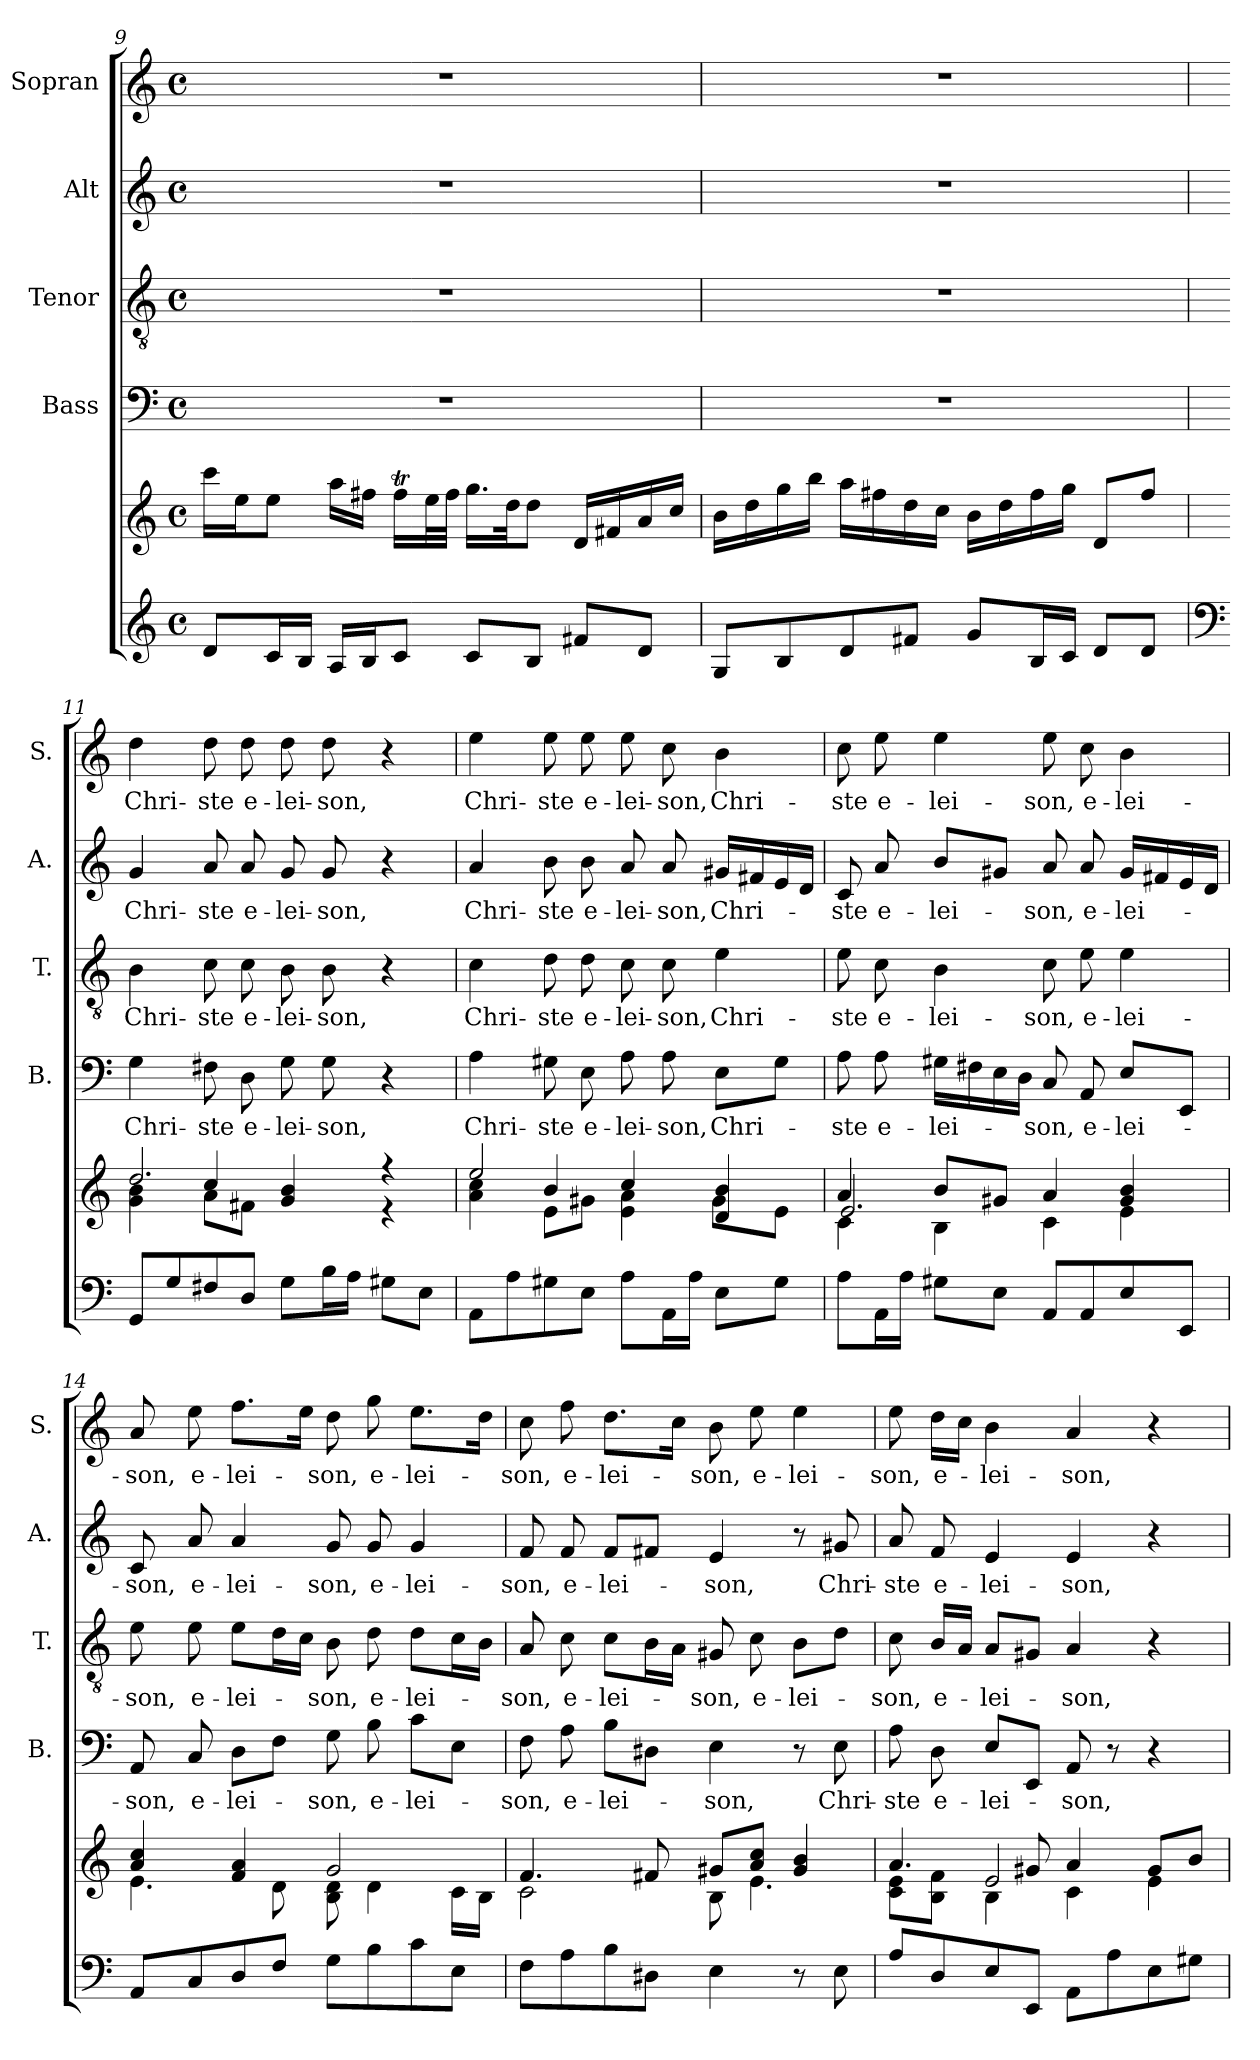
**kern	**kern	**kern	**text	**kern	**text	**kern	**text	**kern	**text
*part5	*part5	*part4	*part4	*part3	*part3	*part2	*part2	*part1	*part1
*staff6	*staff5	*staff4	*staff4	*staff3	*staff3	*staff2	*staff2	*staff1	*staff1
*	*	*I"Bass	*	*I"Tenor	*	*I"Alt	*	*I"Sopran	*
*	*	*I'B.	*	*I'T.	*	*I'A.	*	*I'S.	*
*clefG2	*clefG2	*clefF4	*	*clefGv2	*	*clefG2	*	*clefG2	*
*k[]	*k[]	*k[]	*	*k[]	*	*k[]	*	*k[]	*
*C:	*C:	*C:	*	*C:	*	*C:	*	*C:	*
*M4/4	*M4/4	*M4/4	*	*M4/4	*	*M4/4	*	*M4/4	*
*met(c)	*met(c)	*met(c)	*	*met(c)	*	*met(c)	*	*met(c)	*
=9	=9	=9	=9	=9	=9	=9	=9	=9	=9
8d/L	16ccc\LL	1r	.	1r	.	1r	.	1r	.
.	16ee\J	.	.	.	.	.	.	.	.
16c/L	8ee\J	.	.	.	.	.	.	.	.
16B/JJ	.	.	.	.	.	.	.	.	.
16A/LL	16aa\LL	.	.	.	.	.	.	.	.
16B/J	16ff#X\JJ	.	.	.	.	.	.	.	.
8c/J	16ff#t\LL	.	.	.	.	.	.	.	.
.	32ee\L	.	.	.	.	.	.	.	.
.	32ff#\JJJ	.	.	.	.	.	.	.	.
8c/L	16.gg\LL	.	.	.	.	.	.	.	.
.	32dd\Jk	.	.	.	.	.	.	.	.
8B/J	8dd\J	.	.	.	.	.	.	.	.
8f#X/L	16d/LL	.	.	.	.	.	.	.	.
.	16f#X/	.	.	.	.	.	.	.	.
8d/J	16a/	.	.	.	.	.	.	.	.
.	16cc/JJ	.	.	.	.	.	.	.	.
!!LO:LB:g=z
=10	=10	=10	=10	=10	=10	=10	=10	=10	=10
8G/L	16b\LL	1r	.	1r	.	1r	.	1r	.
.	16dd\	.	.	.	.	.	.	.	.
8B/	16gg\	.	.	.	.	.	.	.	.
.	16bb\JJ	.	.	.	.	.	.	.	.
8d/	16aa\LL	.	.	.	.	.	.	.	.
.	16ff#X\	.	.	.	.	.	.	.	.
8f#X/J	16dd\	.	.	.	.	.	.	.	.
.	16cc\JJ	.	.	.	.	.	.	.	.
8g/L	16b\LL	.	.	.	.	.	.	.	.
.	16dd\	.	.	.	.	.	.	.	.
16B/L	16ff#\	.	.	.	.	.	.	.	.
16c/JJ	16gg\JJ	.	.	.	.	.	.	.	.
8d/L	8d/L	.	.	.	.	.	.	.	.
8d/J	8ff#/J	.	.	.	.	.	.	.	.
=11	=11	=11	=11	=11	=11	=11	=11	=11	=11
*clefF4	*	*	*	*	*	*	*	*	*
*	*^	*	*	*	*	*	*	*	*
*	*	*^	*	*	*	*	*	*	*	*
!	!	!	!	!	!LO:LY:b	!	!LO:LY:b	!	!LO:LY:b	!	!LO:LY:b
8GG/L	2.dd/	4g\ 4b\	4ryy	4G\	Chri-	4B\	Chri-	4g/	Chri-	4dd\	Chri-
8G/	.	.	.	.	.	.	.	.	.	.	.
!	!	!	!	!	!LO:LY:b	!	!LO:LY:b	!	!LO:LY:b	!	!LO:LY:b
8F#X/	.	4cc/	8a\L	8F#X\	-ste	8c\	-ste	8a/	-ste	8dd\	-ste
!	!	!	!	!	!LO:LY:b	!	!LO:LY:b	!	!LO:LY:b	!	!LO:LY:b
8D/J	.	.	8f#X\J	8D\	e-	8c\	e-	8a/	e-	8dd\	e-
!	!	!	!	!	!LO:LY:b	!	!LO:LY:b	!	!LO:LY:b	!	!LO:LY:b
8G\L	.	4g/ 4b/	2ryy	8G\	-lei-	8B\	-lei-	8g/	-lei-	8dd\	-lei-
!	!	!	!	!	!LO:LY:b	!	!LO:LY:b	!	!LO:LY:b	!	!LO:LY:b
16B\L	.	.	.	8G\	-son,	8B\	-son,	8g/	-son,	8dd\	-son,
16A\JJ	.	.	.	.	.	.	.	.	.	.	.
8G#X\L	4r	4r	.	4r	.	4r	.	4r	.	4r	.
8E\J	.	.	.	.	.	.	.	.	.	.	.
=12	=12	=12	=12	=12	=12	=12	=12	=12	=12	=12	=12
!	!	!	!	!	!LO:LY:b	!	!LO:LY:b	!	!LO:LY:b	!	!LO:LY:b
8AA\L	2ee/	4a\ 4cc\	4ryy	4A\	Chri-	4c\	Chri-	4a/	Chri-	4ee\	Chri-
8A\	.	.	.	.	.	.	.	.	.	.	.
!	!	!	!	!	!LO:LY:b	!	!LO:LY:b	!	!LO:LY:b	!	!LO:LY:b
8G#X\	.	8e\L	4b/	8G#X\	-ste	8d\	-ste	8b\	-ste	8ee\	-ste
!	!	!	!	!	!LO:LY:b	!	!LO:LY:b	!	!LO:LY:b	!	!LO:LY:b
8E\J	.	8g#X\J	.	8E\	e-	8d\	e-	8b\	e-	8ee\	e-
!	!	!	!	!	!LO:LY:b	!	!LO:LY:b	!	!LO:LY:b	!	!LO:LY:b
8A\L	4cc/	4e\ 4a\	2ryy	8A\	-lei-	8c\	-lei-	8a/	-lei-	8ee\	-lei-
!	!	!	!	!	!LO:LY:b	!	!LO:LY:b	!	!LO:LY:b	!	!LO:LY:b
16AA\L	.	.	.	8A\	-son,	8c\	-son,	8a/	-son,	8cc\	-son,
16A\JJ	.	.	.	.	.	.	.	.	.	.	.
!	!	!	!	!	!LO:LY:b	!	!LO:LY:b	!	!LO:LY:b	!	!LO:LY:b
8E\L	4d/ 4b/	8g#\L	.	8E\L	Chri-	4e\	Chri-	16g#X/LL	Chri-	4b\	Chri-
.	.	.	.	.	.	.	.	16f#X/	.	.	.
8G#\J	.	8e\J	.	8G#\J	.	.	.	16e/	.	.	.
.	.	.	.	.	.	.	.	16d/JJ	.	.	.
!!LO:PB:g=z
=13	=13	=13	=13	=13	=13	=13	=13	=13	=13	=13	=13
!	!	!	!	!	!LO:LY:b	!	!LO:LY:b	!	!LO:LY:b	!	!LO:LY:b
8A\L	4a/	4c\	2.e/	8A\	-ste	8e\	-ste	8c/	-ste	8cc\	-ste
!	!	!	!	!	!LO:LY:b	!	!LO:LY:b	!	!LO:LY:b	!	!LO:LY:b
16AA\L	.	.	.	8A\	e-	8c\	e-	8a/	e-	8ee\	e-
16A\JJ	.	.	.	.	.	.	.	.	.	.	.
!	!	!	!	!	!LO:LY:b	!	!LO:LY:b	!	!LO:LY:b	!	!LO:LY:b
8G#X\L	8b/L	4B\	.	16G#X\LL	-lei-	4B\	-lei-	8b/L	-lei-	4ee\	-lei-
.	.	.	.	16F#X\	.	.	.	.	.	.	.
8E\J	8g#X/J	.	.	16E\	.	.	.	8g#X/J	.	.	.
.	.	.	.	16D\JJ	.	.	.	.	.	.	.
!	!	!	!	!	!LO:LY:b	!	!LO:LY:b	!	!LO:LY:b	!	!LO:LY:b
8AA/L	4a/	4c\	.	8C/	-son,	8c\	-son,	8a/	-son,	8ee\	-son,
!	!	!	!	!	!LO:LY:b	!	!LO:LY:b	!	!LO:LY:b	!	!LO:LY:b
8AA/	.	.	.	8AA/	e-	8e\	e-	8a/	e-	8cc\	e-
!	!	!	!	!	!LO:LY:b	!	!LO:LY:b	!	!LO:LY:b	!	!LO:LY:b
8E/	4g#/ 4b/	4e\	4ryy	8E/L	-lei-	4e\	-lei-	16g#/LL	-lei-	4b\	-lei-
.	.	.	.	.	.	.	.	16f#X/	.	.	.
8EE/J	.	.	.	8EE/J	.	.	.	16e/	.	.	.
.	.	.	.	.	.	.	.	16d/JJ	.	.	.
*	*	*v	*v	*	*	*	*	*	*	*	*
=14	=14	=14	=14	=14	=14	=14	=14	=14	=14	=14
!	!	!	!	!LO:LY:b	!	!LO:LY:b	!	!LO:LY:b	!	!LO:LY:b
8AA/L	4a/ 4cc/	4.e\	8AA/	-son,	8e\	-son,	8c/	-son,	8a/	-son,
!	!	!	!	!LO:LY:b	!	!LO:LY:b	!	!LO:LY:b	!	!LO:LY:b
8C/	.	.	8C/	e-	8e\	e-	8a/	e-	8ee\	e-
!	!	!	!	!LO:LY:b	!	!LO:LY:b	!	!LO:LY:b	!	!LO:LY:b
8D/	4f/ 4a/	.	8D\L	-lei-	8e\L	-lei-	4a/	-lei-	8.ff\L	-lei-
8F/J	.	8d\	8F\J	.	16d\L	.	.	.	.	.
.	.	.	.	.	16c\JJ	.	.	.	16ee\Jk	.
!	!	!	!	!LO:LY:b	!	!LO:LY:b	!	!LO:LY:b	!	!LO:LY:b
8G\L	2g/	8B\ 8d\	8G\	-son,	8B\	-son,	8g/	-son,	8dd\	-son,
!	!	!	!	!LO:LY:b	!	!LO:LY:b	!	!LO:LY:b	!	!LO:LY:b
8B\	.	4d\	8B\	e-	8d\	e-	8g/	e-	8gg\	e-
!	!	!	!	!LO:LY:b	!	!LO:LY:b	!	!LO:LY:b	!	!LO:LY:b
8c\	.	.	8c\L	-lei-	8d\L	-lei-	4g/	-lei-	8.ee\L	-lei-
8E\J	.	16c\LL	8E\J	.	16c\L	.	.	.	.	.
.	.	16B\JJ	.	.	16B\JJ	.	.	.	16dd\Jk	.
=15	=15	=15	=15	=15	=15	=15	=15	=15	=15	=15
!	!	!	!	!LO:LY:b	!	!LO:LY:b	!	!LO:LY:b	!	!LO:LY:b
8F\L	4.f/	2c\	8F\	-son,	8A/	-son,	8f/	-son,	8cc\	-son,
!	!	!	!	!LO:LY:b	!	!LO:LY:b	!	!LO:LY:b	!	!LO:LY:b
8A\	.	.	8A\	e-	8c\	e-	8f/	e-	8ff\	e-
!	!	!	!	!LO:LY:b	!	!LO:LY:b	!	!LO:LY:b	!	!LO:LY:b
8B\	.	.	8B\L	-lei-	8c\L	-lei-	8f/L	-lei-	8.dd\L	-lei-
8D#X\J	8f#X/	.	8D#X\J	.	16B\L	.	8f#X/J	.	.	.
.	.	.	.	.	16A\JJ	.	.	.	16cc\Jk	.
!	!	!	!	!LO:LY:b	!	!LO:LY:b	!	!LO:LY:b	!	!LO:LY:b
4E\	8g#X/L	8B\	4E\	-son,	8G#X/	-son,	4e/	-son,	8b\	-son,
!	!	!	!	!	!	!LO:LY:b	!	!	!	!LO:LY:b
.	8a/ 8cc/J	4.e\	.	.	8c\	e-	.	.	8ee\	e-
!	!	!	!	!	!	!LO:LY:b	!	!	!	!LO:LY:b
8r	4g#/ 4b/	.	8r	.	8B\L	-lei-	8r	.	4ee\	-lei-
!	!	!	!	!LO:LY:b	!	!	!	!LO:LY:b	!	!
8E\	.	.	8E\	Chri-	8d\J	.	8g#X/	Chri-	.	.
!!LO:LB:g=z
=16	=16	=16	=16	=16	=16	=16	=16	=16	=16	=16
*	*	*^	*	*	*	*	*	*	*	*
!	!	!	!	!	!LO:LY:b	!	!LO:LY:b	!	!LO:LY:b	!	!LO:LY:b
8A/L	4.a/	8c\ 8e\L	4ryy	8A\	-ste	8c\	-son,	8a/	-ste	8ee\	-son,
!	!	!	!	!	!LO:LY:b	!	!LO:LY:b	!	!LO:LY:b	!	!LO:LY:b
8D/	.	8B\ 8f\J	.	8D\	e-	16B/LL	e-	8f/	e-	16dd\LL	e-
.	.	.	.	.	.	16A/JJ	.	.	.	16cc\JJ	.
!	!	!	!	!	!LO:LY:b	!	!LO:LY:b	!	!LO:LY:b	!	!LO:LY:b
8E/	.	4B\	2e/	8E/L	-lei-	8A/L	-lei-	4e/	-lei-	4b\	-lei-
8EE/J	8g#X/	.	.	8EE/J	.	8G#X/J	.	.	.	.	.
!	!	!	!	!	!LO:LY:b	!	!LO:LY:b	!	!LO:LY:b	!	!LO:LY:b
8AA\L	4a/	4c\	.	8AA/	-son,	4A/	-son,	4e/	-son,	4a/	-son,
8A\	.	.	.	8r	.	.	.	.	.	.	.
8E\	8g#/L	4e\	4ryy	4r	.	4r	.	4r	.	4r	.
8G#X\J	8b/J	.	.	.	.	.	.	.	.	.	.
*	*v	*v	*v	*	*	*	*	*	*	*	*
=	=	=	=	=	=	=	=	=	=
*-	*-	*-	*-	*-	*-	*-	*-	*-	*-
